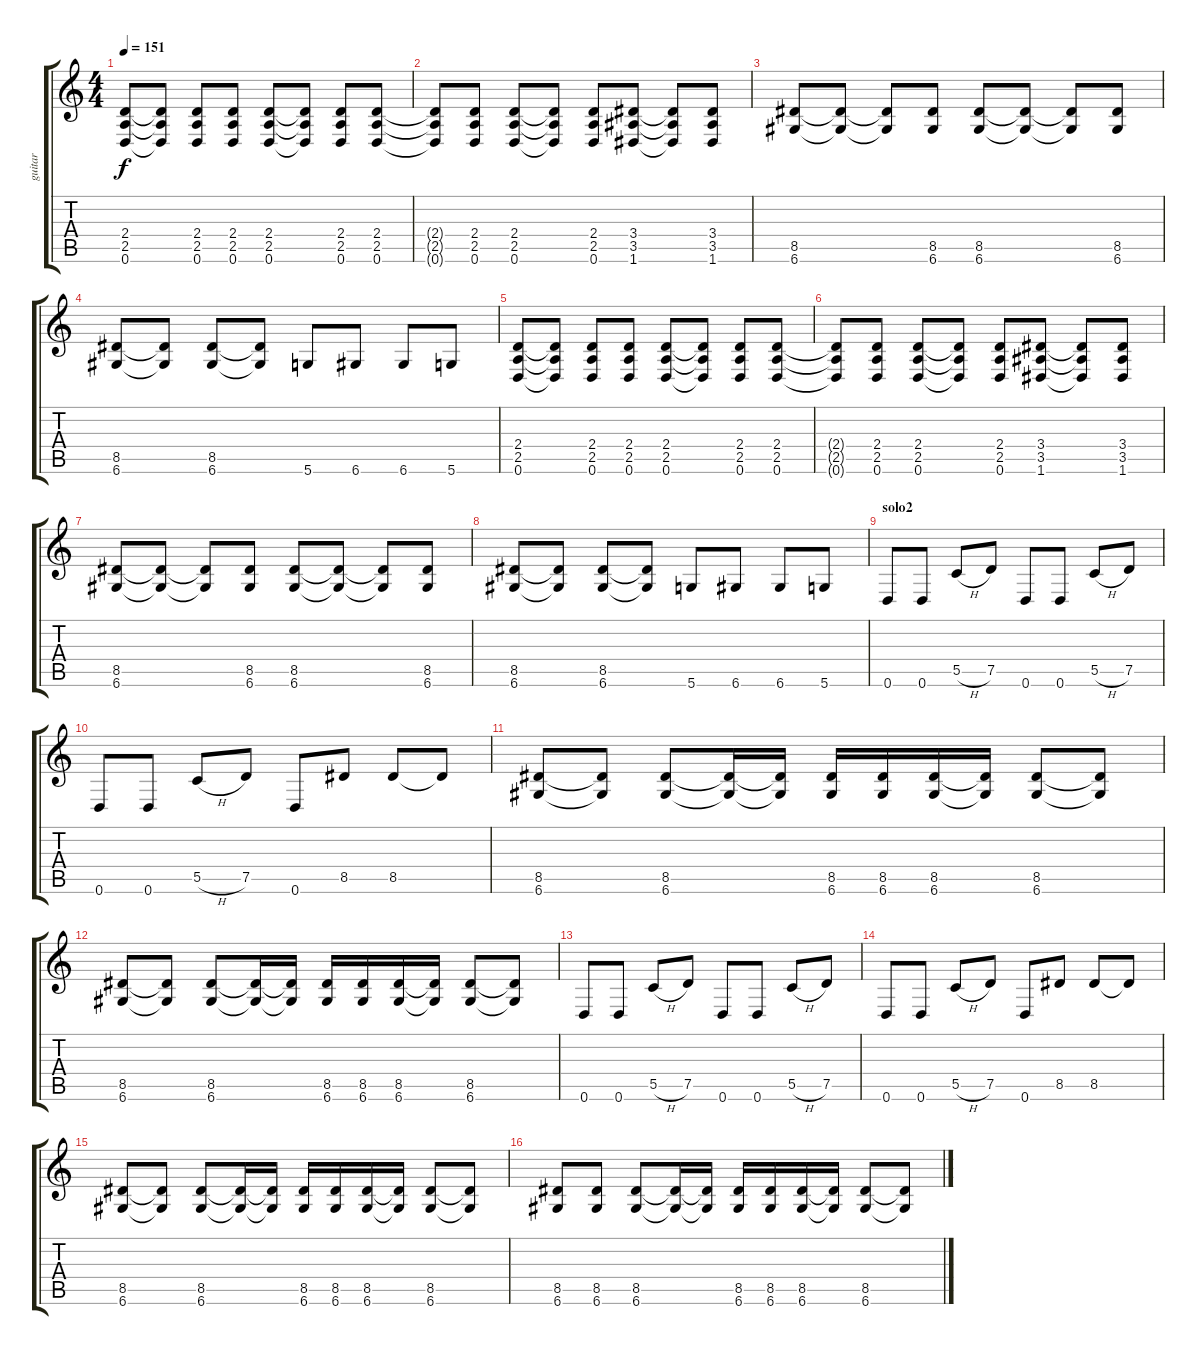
\track ("guitar" "guitar") {instrument overdrivenguitar}
\staff {score tabs}
\tuning (D4 A3 F3 C3 G2 D2) {hide}
\ts (4 4)
\tempo 151
\clef g2
\ks c
(2.4 2.5 0.6).8{dy f} (2.4{t} 2.5{t} 0.6{t}).8 (2.4 2.5 0.6).8 (2.4 2.5 0.6).8 (2.4 2.5 0.6).8 (2.4{t} 2.5{t} 0.6{t}).8 (2.4 2.5 0.6).8 (2.4 2.5 0.6).8 |
(2.4{t} 2.5{t} 0.6{t}).8 (2.4 2.5 0.6).8 (2.4 2.5 0.6).8 (2.4{t} 2.5{t} 0.6{t}).8 (2.4 2.5 0.6).8 (3.4 3.5 1.6).8 (3.4{t} 3.5{t} 1.6{t}).8 (3.4 3.5 1.6).8 |
(8.5 6.6).8 (8.5{t} 6.6{t}).8 (8.5{t} 6.6{t}).8 (8.5 6.6).8 (8.5 6.6).8 (8.5{t} 6.6{t}).8 (8.5{t} 6.6{t}).8 (8.5 6.6).8 |
(8.5 6.6).8 (8.5{t} 6.6{t}).8 (8.5 6.6).8 (8.5{t} 6.6{t}).8 5.6.8 6.6.8 6.6.8 5.6.8 |
(2.4 2.5 0.6).8 (2.4{t} 2.5{t} 0.6{t}).8 (2.4 2.5 0.6).8 (2.4 2.5 0.6).8 (2.4 2.5 0.6).8 (2.4{t} 2.5{t} 0.6{t}).8 (2.4 2.5 0.6).8 (2.4 2.5 0.6).8 |
(2.4{t} 2.5{t} 0.6{t}).8 (2.4 2.5 0.6).8 (2.4 2.5 0.6).8 (2.4{t} 2.5{t} 0.6{t}).8 (2.4 2.5 0.6).8 (3.4 3.5 1.6).8 (3.4{t} 3.5{t} 1.6{t}).8 (3.4 3.5 1.6).8 |
(8.5 6.6).8 (8.5{t} 6.6{t}).8 (8.5{t} 6.6{t}).8 (8.5 6.6).8 (8.5 6.6).8 (8.5{t} 6.6{t}).8 (8.5{t} 6.6{t}).8 (8.5 6.6).8 |
(8.5 6.6).8 (8.5{t} 6.6{t}).8 (8.5 6.6).8 (8.5{t} 6.6{t}).8 5.6.8 6.6.8 6.6.8 5.6.8 |
\section ("" "solo2")
0.6.8 0.6.8 5.5{h}.8 7.5.8 0.6.8 0.6.8 5.5{h}.8 7.5.8 |
0.6.8 0.6.8 5.5{h}.8 7.5.8 0.6.8 8.5.8 8.5.8 8.5{t}.8 |
(8.5 6.6).8 (8.5{t} 6.6{t}).8 (8.5 6.6).8 (8.5{t} 6.6{t}).16 (8.5{t} 6.6{t}).16 (8.5 6.6).16 (8.5 6.6).16 (8.5 6.6).16 (8.5{t} 6.6{t}).16 (8.5 6.6).8 (8.5{t} 6.6{t}).8 |
(8.5 6.6).8 (8.5{t} 6.6{t}).8 (8.5 6.6).8 (8.5{t} 6.6{t}).16 (8.5{t} 6.6{t}).16 (8.5 6.6).16 (8.5 6.6).16 (8.5 6.6).16 (8.5{t} 6.6{t}).16 (8.5 6.6).8 (8.5{t} 6.6{t}).8 |
0.6.8 0.6.8 5.5{h}.8 7.5.8 0.6.8 0.6.8 5.5{h}.8 7.5.8 |
0.6.8 0.6.8 5.5{h}.8 7.5.8 0.6.8 8.5.8 8.5.8 8.5{t}.8 |
(8.5 6.6).8 (8.5{t} 6.6{t}).8 (8.5 6.6).8 (8.5{t} 6.6{t}).16 (8.5{t} 6.6{t}).16 (8.5 6.6).16 (8.5 6.6).16 (8.5 6.6).16 (8.5{t} 6.6{t}).16 (8.5 6.6).8 (8.5{t} 6.6{t}).8 |
(8.5 6.6).8 (8.5 6.6).8 (8.5 6.6).8 (8.5{t} 6.6{t}).16 (8.5{t} 6.6{t}).16 (8.5 6.6).16 (8.5 6.6).16 (8.5 6.6).16 (8.5{t} 6.6{t}).16 (8.5 6.6).8 (8.5{t} 6.6{t}).8
